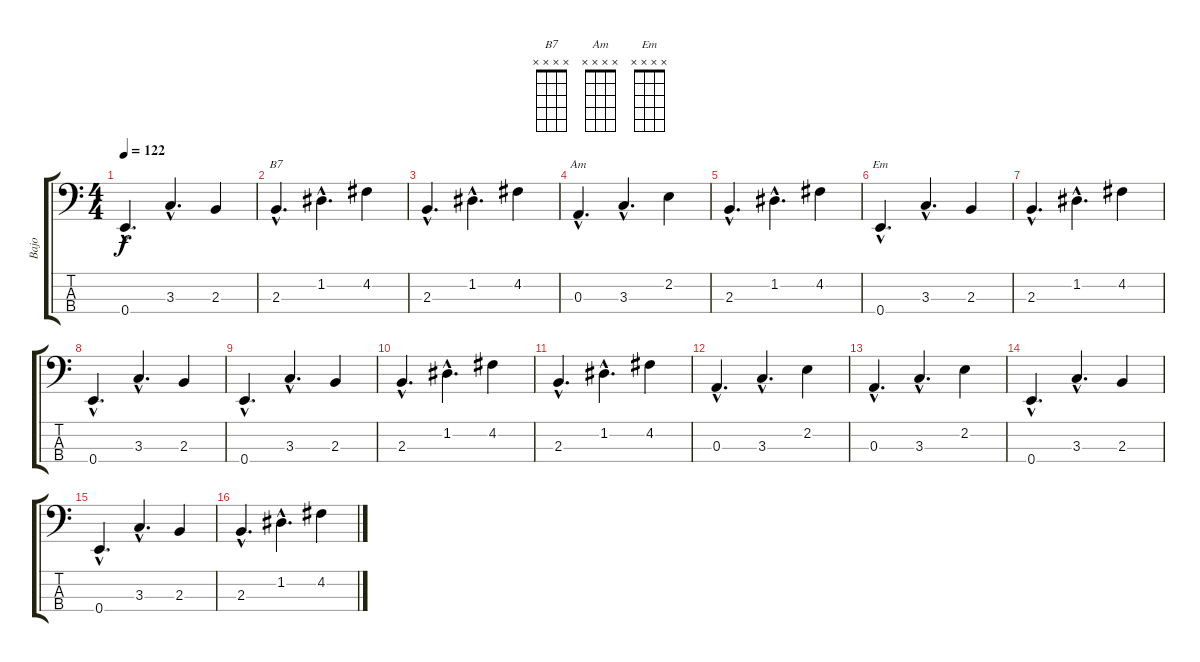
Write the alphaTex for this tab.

\track ("Bajo" "Bajo") {instrument electricbassfinger}
\staff {score tabs}
\tuning (G2 D2 A1 E1) {hide}
\chord ("B7" x x x x) {firstfret 0}
\chord ("Am" x x x x) {firstfret 0}
\chord ("Em" x x x x) {firstfret 0}
\ts (4 4)
\tempo 122
\clef f4
\ks c
0.4{hac}.4{d dy f} 3.3{hac}.4{d} 2.3.4 |
2.3{hac}.4{d ch "B7"} 1.2{hac}.4{d} 4.2.4 |
2.3{hac}.4{d} 1.2{hac}.4{d} 4.2.4 |
0.3{hac}.4{d ch "Am"} 3.3{hac}.4{d} 2.2.4 |
2.3{hac}.4{d} 1.2{hac}.4{d} 4.2.4 |
0.4{hac}.4{d ch "Em"} 3.3{hac}.4{d} 2.3.4 |
2.3{hac}.4{d} 1.2{hac}.4{d} 4.2.4 |
0.4{hac}.4{d} 3.3{hac}.4{d} 2.3.4 |
0.4{hac}.4{d} 3.3{hac}.4{d} 2.3.4 |
2.3{hac}.4{d} 1.2{hac}.4{d} 4.2.4 |
2.3{hac}.4{d} 1.2{hac}.4{d} 4.2.4 |
0.3{hac}.4{d} 3.3{hac}.4{d} 2.2.4 |
0.3{hac}.4{d} 3.3{hac}.4{d} 2.2.4 |
0.4{hac}.4{d} 3.3{hac}.4{d} 2.3.4 |
0.4{hac}.4{d} 3.3{hac}.4{d} 2.3.4 |
2.3{hac}.4{d} 1.2{hac}.4{d} 4.2.4
